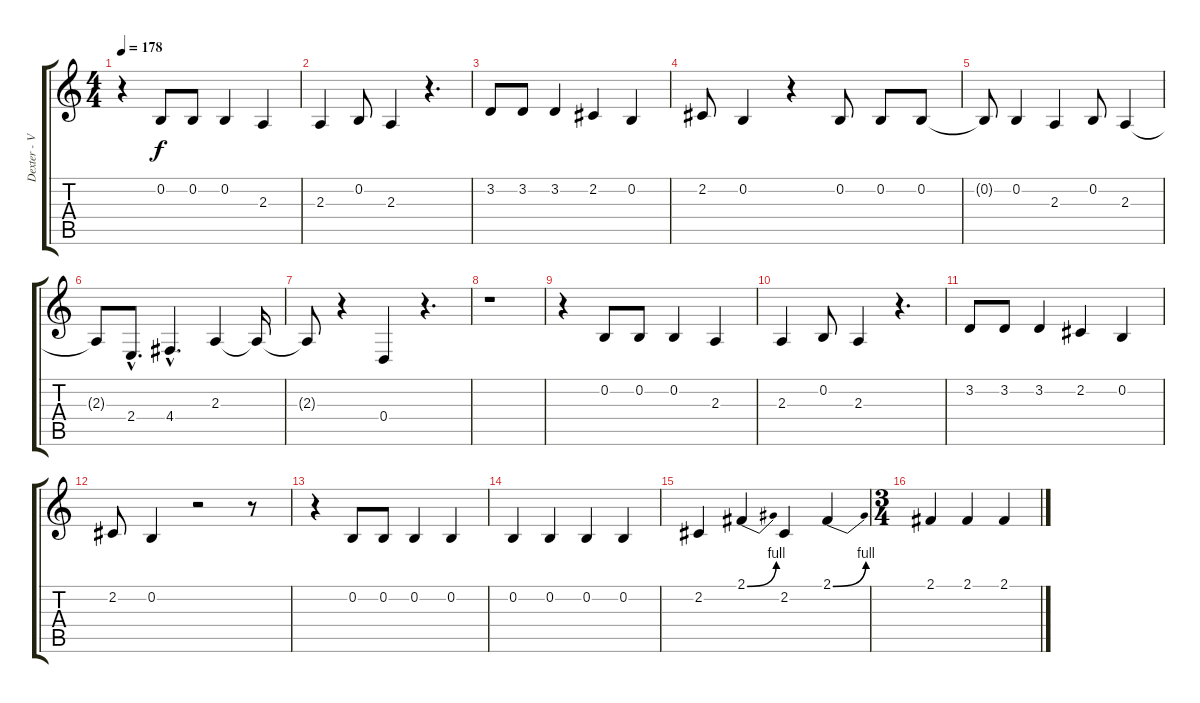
\track ("Dexter - Vocals" "Dexter - V") {instrument cello}
\staff {score tabs}
\tuning (E4 B3 G3 D3 A2 E2) {hide}
\ts (4 4)
\tempo 178
\clef g2
\ks c
r.4{dy f instrument cello} 0.2.8 0.2.8 0.2.4 2.3.4 |
2.3.4 0.2.8 2.3.4 r.4{d} |
3.2.8 3.2.8 3.2.4 2.2.4 0.2.4 |
2.2.8 0.2.4 r.4 0.2.8 0.2.8 0.2.8 |
0.2{t}.8 0.2.4 2.3.4 0.2.8 2.3.4 |
2.3{t}.8 2.4{hac}.8{d} 4.4{hac}.4{d} 2.3.4 2.3{t}.16 |
2.3{t}.8 r.4 0.4.4 r.4{d} |
r.1 |
r.4 0.2.8 0.2.8 0.2.4 2.3.4 |
2.3.4 0.2.8 2.3.4 r.4{d} |
3.2.8 3.2.8 3.2.4 2.2.4 0.2.4 |
2.2.8 0.2.4 r.2 r.8 |
r.4 0.2.8 0.2.8 0.2.4 0.2.4 |
0.2.4 0.2.4 0.2.4 0.2.4 |
2.2.4 2.1{be (bend 0 0 60 4)}.4 2.2.4 2.1{be (bend 0 0 60 4)}.4 |
\ts (3 4)
2.1.4 2.1.4 2.1.4
